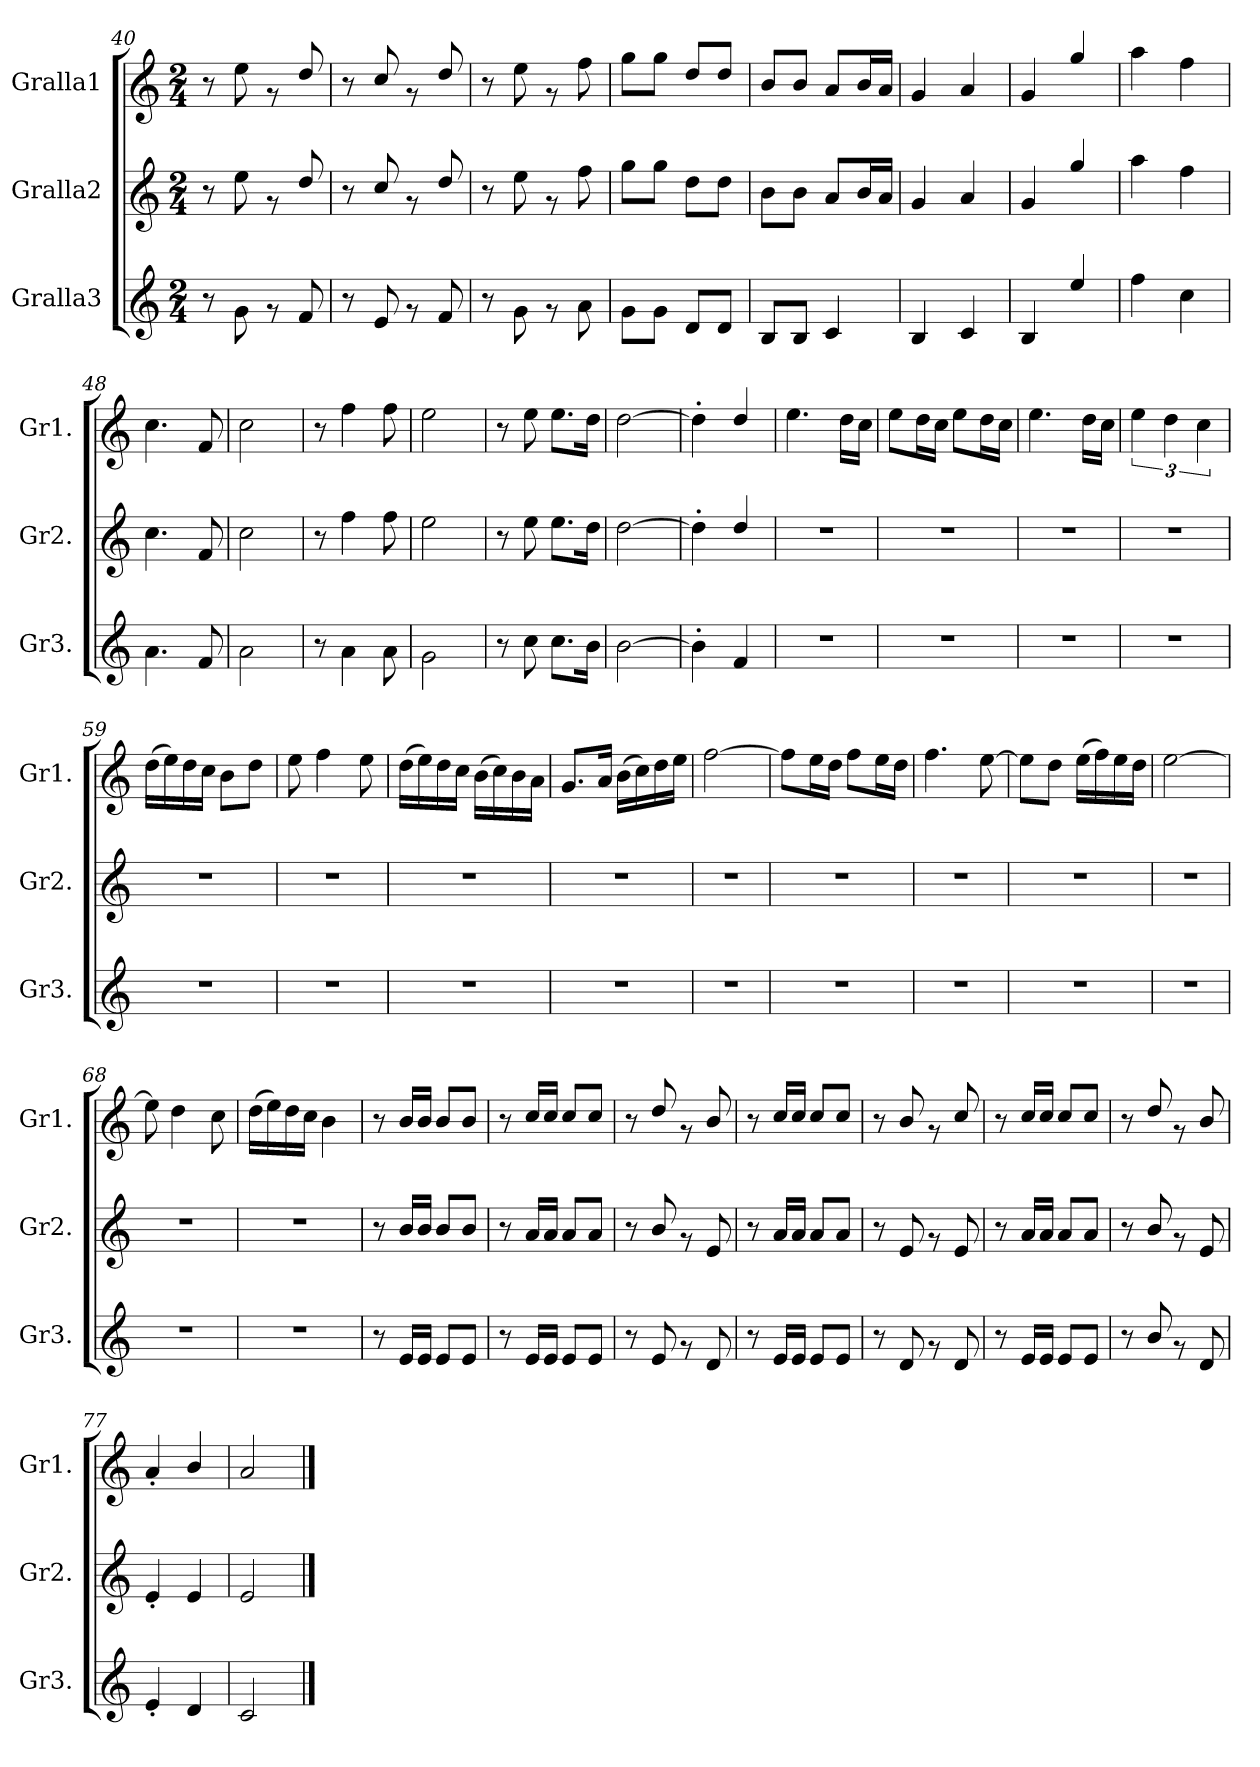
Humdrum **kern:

**kern	**kern	**kern
*part3	*part2	*part1
*staff3	*staff2	*staff1
*I"Gralla3	*I"Gralla2	*I"Gralla1
*I'Gr3.	*I'Gr2.	*I'Gr1.
*clefG2	*clefG2	*clefG2
*k[]	*k[]	*k[]
*M2/4	*M2/4	*M2/4
=40	=40	=40
8r	8r	8r
8g\	8ee\	8ee\
8rg	8rg	8rg
8f/	8dd/	8dd/
=41	=41	=41
8r	8r	8r
8e/	8cc/	8cc/
8rg	8rg	8rg
8f/	8dd/	8dd/
=42	=42	=42
8r	8r	8r
8g\	8ee\	8ee\
8rg	8rg	8rg
8a\	8ff\	8ff\
!!LO:LB:g=z
=43	=43	=43
8g\L	8gg\L	8gg\L
8g\J	8gg\J	8gg\J
8d/L	8dd\L	8dd/L
8d/J	8dd\J	8dd/J
=44	=44	=44
8B/L	8b\L	8b/L
8B/J	8b\J	8b/J
4c/	8a/L	8a/L
.	16b/L	16b/L
.	16a/JJ	16a/JJ
=45	=45	=45
4B/	4g/	4g/
4c/	4a/	4a/
=46	=46	=46
4B/	4g/	4g/
4ee/	4gg/	4gg/
=47	=47	=47
4ff\	4aa\	4aa\
4cc\	4ff\	4ff\
=48	=48	=48
4.a\	4.cc\	4.cc\
8f/	8f/	8f/
=49	=49	=49
2a\	2cc\	2cc\
=50	=50	=50
8r	8r	8r
4a\	4ff\	4ff\
8a\	8ff\	8ff\
=51	=51	=51
2g\	2ee\	2ee\
=52	=52	=52
8r	8r	8r
8cc\	8ee\	8ee\
8.cc\L	8.ee\L	8.ee\L
16b\Jk	16dd\Jk	16dd\Jk
=53	=53	=53
[2b\	[2dd\	[2dd\
=54	=54	=54
4b'\]	4dd'\]	4dd'\]
4f/	4dd/	4dd/
=55	=55	=55
2r	2r	4.ee\
.	.	16dd\LL
.	.	16cc\JJ
=56	=56	=56
2r	2r	8ee\L
.	.	16dd\L
.	.	16cc\JJ
.	.	8ee\L
.	.	16dd\L
.	.	16cc\JJ
=57	=57	=57
2r	2r	4.ee\
.	.	16dd\LL
.	.	16cc\JJ
=58	=58	=58
2r	2r	6ee\
.	.	6dd\
.	.	6cc\
!!LO:LB:g=z
=59	=59	=59
2r	2r	(>16dd\LL
.	.	16ee\)
.	.	16dd\
.	.	16cc\JJ
.	.	8b\L
.	.	8dd\J
=60	=60	=60
2r	2r	8ee\
.	.	4ff\
.	.	8ee\
=61	=61	=61
2r	2r	(>16dd\LL
.	.	16ee\)
.	.	16dd\
.	.	16cc\JJ
.	.	(>16b\LL
.	.	16cc\)
.	.	16b\
.	.	16a\JJ
=62	=62	=62
2r	2r	8.g/L
.	.	16a/Jk
.	.	(>16b\LL
.	.	16cc\)
.	.	16dd\
.	.	16ee\JJ
=63	=63	=63
2r	2r	[2ff\
=64	=64	=64
2r	2r	8ff\L]
.	.	16ee\L
.	.	16dd\JJ
.	.	8ff\L
.	.	16ee\L
.	.	16dd\JJ
=65	=65	=65
2r	2r	4.ff\
.	.	[8ee\
=66	=66	=66
2r	2r	8ee\L]
.	.	8dd\J
.	.	(>16ee\LL
.	.	16ff\)
.	.	16ee\
.	.	16dd\JJ
=67	=67	=67
2r	2r	[2ee\
=68	=68	=68
2r	2r	8ee\]
.	.	4dd\
.	.	8cc\
=69	=69	=69
2r	2r	(>16dd\LL
.	.	16ee\)
.	.	16dd\
.	.	16cc\JJ
.	.	4b\
=70	=70	=70
8r	8r	8r
16e/LL	16b/LL	16b/LL
16e/JJ	16b/JJ	16b/JJ
8e/L	8b/L	8b/L
8e/J	8b/J	8b/J
=71	=71	=71
8r	8r	8r
16e/LL	16a/LL	16cc/LL
16e/JJ	16a/JJ	16cc/JJ
8e/L	8a/L	8cc/L
8e/J	8a/J	8cc/J
!!LO:LB:g=z
=72	=72	=72
8r	8r	8r
8e/	8b/	8dd/
8rg	8rg	8rg
8d/	8e/	8b/
=73	=73	=73
8r	8r	8r
16e/LL	16a/LL	16cc/LL
16e/JJ	16a/JJ	16cc/JJ
8e/L	8a/L	8cc/L
8e/J	8a/J	8cc/J
=74	=74	=74
8r	8r	8r
8d/	8e/	8b/
8rg	8rg	8rg
8d/	8e/	8cc/
=75	=75	=75
8r	8r	8r
16e/LL	16a/LL	16cc/LL
16e/JJ	16a/JJ	16cc/JJ
8e/L	8a/L	8cc/L
8e/J	8a/J	8cc/J
=76	=76	=76
8r	8r	8r
8b/	8b/	8dd/
8rg	8rg	8rg
8d/	8e/	8b/
=77	=77	=77
4e'/	4e'/	4a'/
4d/	4e/	4b/
=78	=78	=78
2c/	2e/	2a/
==	==	==
*-	*-	*-
